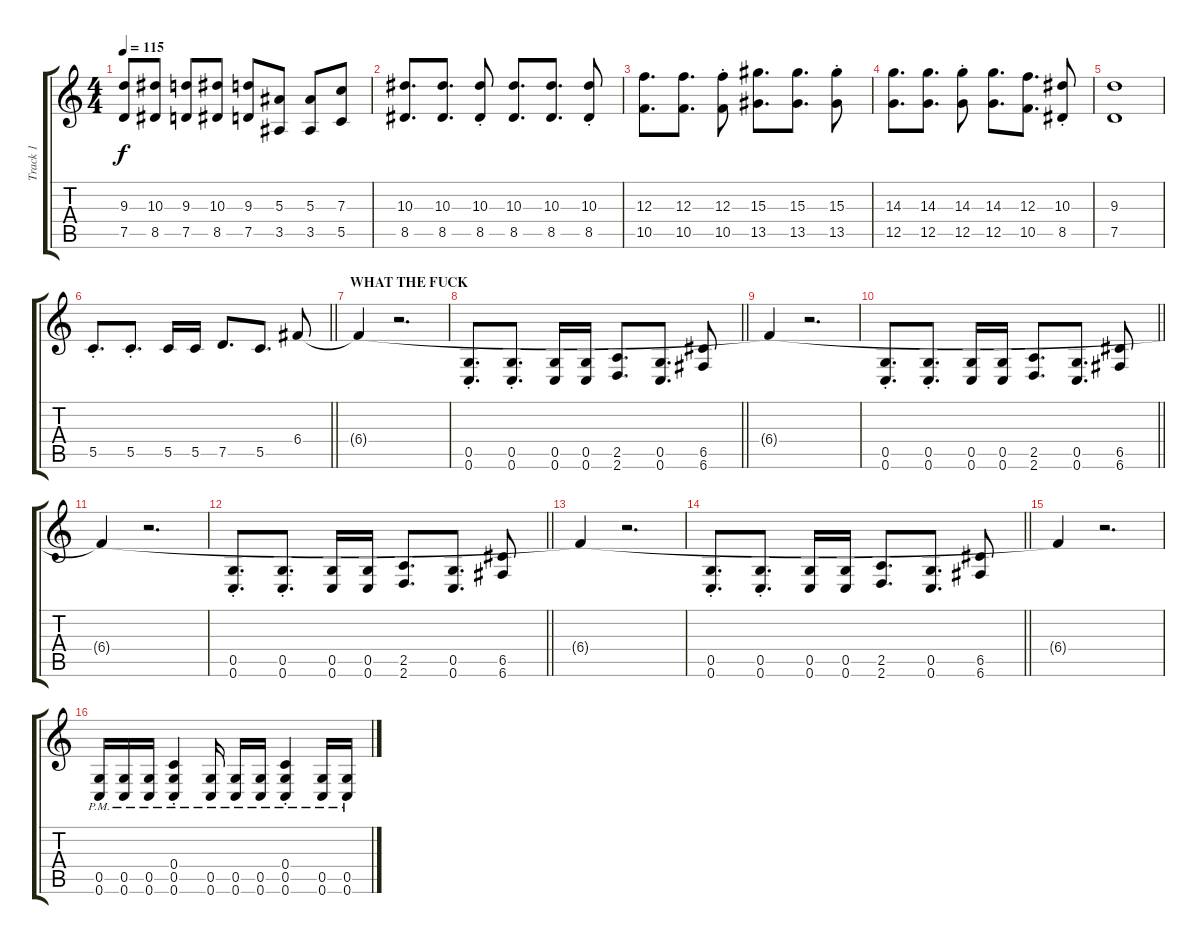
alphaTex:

\track ("Track 1" "Track 1") {instrument overdrivenguitar}
\staff {score tabs}
\tuning (D4 A3 F3 C3 G2 C2) {hide}
\ts (4 4)
\tempo 115
\clef g2
\ks c
(9.3 7.5).8{dy f} (10.3 8.5).8 (9.3 7.5).8 (10.3 8.5).8 (9.3 7.5).8 (5.3 3.5).8 (5.3 3.5).8 (7.3 5.5).8 |
(10.3 8.5).8{d} (10.3 8.5).8{d} (10.3{st} 8.5).8 (10.3 8.5).8{d} (10.3 8.5).8{d} (10.3{st} 8.5).8 |
(12.3 10.5).8{d} (12.3 10.5).8{d} (12.3{st} 10.5).8 (15.3 13.5).8{d} (15.3 13.5).8{d} (15.3{st} 13.5).8 |
(14.3 12.5).8{d} (14.3 12.5).8{d} (14.3{st} 12.5).8 (14.3 12.5).8{d} (12.3 10.5).8{d} (10.3{st} 8.5).8 |
(9.3 7.5).1 |
\barLineRight lightlight
5.5{st}.8{d} 5.5{st}.8{d} 5.5.16 5.5.16 7.5.8{d} 5.5.8{d} 6.4.8 |
\section ("" "WHAT THE FUCK ")
6.4{t}.4 r.2{d} |
\barLineRight lightlight
(0.5{st} 0.6).8{d} (0.5{st} 0.6).8{d} (0.5 0.6).16 (0.5 0.6).16 (2.5 2.6).8{d} (0.5 0.6).8{d} (6.5 6.6).8 |
6.4{t}.4 r.2{d} |
\barLineRight lightlight
(0.5{st} 0.6).8{d} (0.5{st} 0.6).8{d} (0.5 0.6).16 (0.5 0.6).16 (2.5 2.6).8{d} (0.5 0.6).8{d} (6.5 6.6).8 |
6.4{t}.4 r.2{d} |
\barLineRight lightlight
(0.5{st} 0.6).8{d} (0.5{st} 0.6).8{d} (0.5 0.6).16 (0.5 0.6).16 (2.5 2.6).8{d} (0.5 0.6).8{d} (6.5 6.6).8 |
6.4{t}.4 r.2{d} |
\barLineRight lightlight
(0.5{st} 0.6).8{d} (0.5{st} 0.6).8{d} (0.5 0.6).16 (0.5 0.6).16 (2.5 2.6).8{d} (0.5 0.6).8{d} (6.5 6.6).8 |
6.4{t}.4 r.2{d} |
(0.5{pm} 0.6{pm}).16 (0.5{pm} 0.6{pm}).16 (0.5{pm} 0.6{pm}).16 (0.4{pm} 0.5{pm st} 0.6{pm st}).4 (0.5{pm} 0.6{pm}).16 (0.5{pm} 0.6{pm}).16 (0.5{pm} 0.6{pm}).16 (0.4{pm} 0.5{pm st} 0.6{pm st}).4 (0.5{pm} 0.6{pm}).16 (0.5{pm} 0.6{pm}).16
